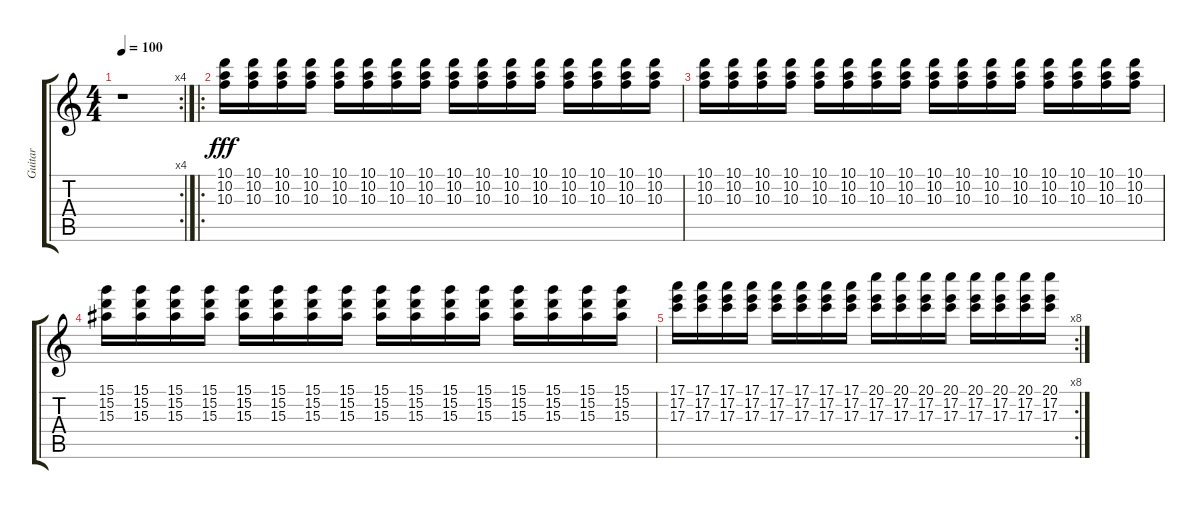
\track ("Guitar" "Guitar") {instrument electricguitarclean}
\staff {score tabs}
\tuning (E4 B3 G3 D3 A2 E2) {hide}
\rc 4
\ts (4 4)
\tempo 100
\clef g2
\ks c
r.1{dy fff} |
\ro
(10.1 10.2 10.3).16 (10.1 10.2 10.3).16 (10.1 10.2 10.3).16 (10.1 10.2 10.3).16 (10.1 10.2 10.3).16 (10.1 10.2 10.3).16 (10.1 10.2 10.3).16 (10.1 10.2 10.3).16 (10.1 10.2 10.3).16 (10.1 10.2 10.3).16 (10.1 10.2 10.3).16 (10.1 10.2 10.3).16 (10.1 10.2 10.3).16 (10.1 10.2 10.3).16 (10.1 10.2 10.3).16 (10.1 10.2 10.3).16 |
(10.1 10.2 10.3).16 (10.1 10.2 10.3).16 (10.1 10.2 10.3).16 (10.1 10.2 10.3).16 (10.1 10.2 10.3).16 (10.1 10.2 10.3).16 (10.1 10.2 10.3).16 (10.1 10.2 10.3).16 (10.1 10.2 10.3).16 (10.1 10.2 10.3).16 (10.1 10.2 10.3).16 (10.1 10.2 10.3).16 (10.1 10.2 10.3).16 (10.1 10.2 10.3).16 (10.1 10.2 10.3).16 (10.1 10.2 10.3).16 |
(15.1 15.2 15.3).16 (15.1 15.2 15.3).16 (15.1 15.2 15.3).16 (15.1 15.2 15.3).16 (15.1 15.2 15.3).16 (15.1 15.2 15.3).16 (15.1 15.2 15.3).16 (15.1 15.2 15.3).16 (15.1 15.2 15.3).16 (15.1 15.2 15.3).16 (15.1 15.2 15.3).16 (15.1 15.2 15.3).16 (15.1 15.2 15.3).16 (15.1 15.2 15.3).16 (15.1 15.2 15.3).16 (15.1 15.2 15.3).16 |
\rc 8
(17.1 17.2 17.3).16 (17.1 17.2 17.3).16 (17.1 17.2 17.3).16 (17.1 17.2 17.3).16 (17.1 17.2 17.3).16 (17.1 17.2 17.3).16 (17.1 17.2 17.3).16 (17.1 17.2 17.3).16 (20.1 17.2 17.3).16 (20.1 17.2 17.3).16 (20.1 17.2 17.3).16 (20.1 17.2 17.3).16 (20.1 17.2 17.3).16 (20.1 17.2 17.3).16 (20.1 17.2 17.3).16 (20.1 17.2 17.3).16
